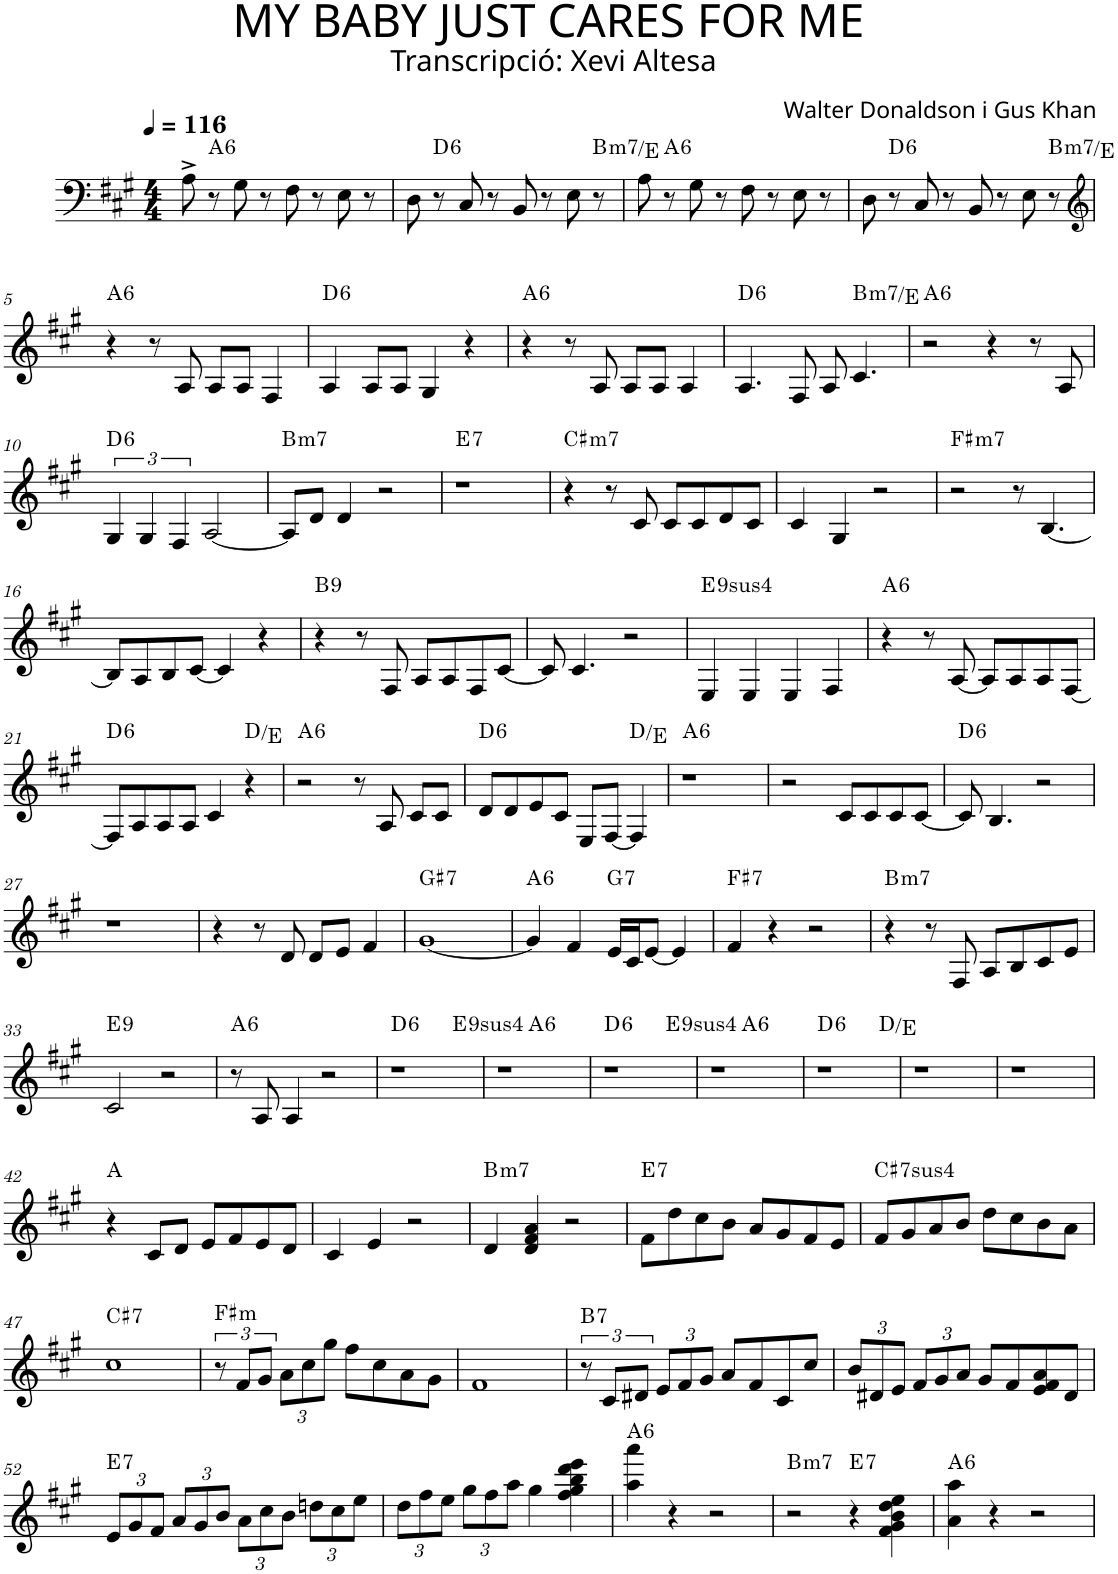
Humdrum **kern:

**kern	**harte
*part1	*part1
*staff1	*
*I"P1	*
*clefF4	*
*k[f#c#g#]	*
*A:	*
*M4/4	*
*MM116	*
=1	=1
8A^\	.
!	!LO:H:kt=6
8r	A:maj6
8G#\	.
8r	.
8F#\	.
8r	.
8E\	.
8r	.
=2	=2
8D\	.
!	!LO:H:kt=6
8r	D:maj6
8C#/	.
8r	.
8BB/	.
8r	.
8E\	.
!	!LO:H:kt=m7
8r	B:min7/4
=3	=3
8A\	.
!	!LO:H:kt=6
8r	A:maj6
8G#\	.
8r	.
8F#\	.
8r	.
8E\	.
8r	.
=4	=4
8D\	.
!	!LO:H:kt=6
8r	D:maj6
8C#/	.
8r	.
8BB/	.
8r	.
8E\	.
!	!LO:H:kt=m7
8r	B:min7/4
!!LO:LB:g=z
=5	=5
*clefG2	*
!	!LO:H:kt=6
4r	A:maj6
8r	.
8A/	.
8A/L	.
8A/J	.
4F#/	.
=6	=6
!	!LO:H:kt=6
4A/	D:maj6
8A/L	.
8A/J	.
4G#/	.
4r	.
=7	=7
!	!LO:H:kt=6
4r	A:maj6
8r	.
8A/	.
8A/L	.
8A/J	.
4A/	.
=8	=8
!	!LO:H:kt=6
4.A/	D:maj6
8F#/	.
8A/	.
!	!LO:H:kt=m7
4.c#/	B:min7/4
=9	=9
!	!LO:H:kt=6
2r	A:maj6
4r	.
8r	.
8A/	.
!!LO:LB:g=z
=10	=10
!	!LO:H:kt=6
6G#/	D:maj6
6G#/	.
6F#/	.
[<2A/	.
=11	=11
!	!LO:H:kt=m7
8A/L]	B:min7
8d/J	.
4d/	.
2r	.
=12	=12
!	!LO:H:kt=7
1r	E:7
=13	=13
!	!LO:H:kt=m7
4r	C#:min7
8r	.
8c#/	.
8c#/L	.
8c#/	.
8d/	.
8c#/J	.
=14	=14
4c#/	.
4G#/	.
2r	.
=15	=15
!	!LO:H:kt=m7
2r	F#:min7
8r	.
[<4.B/	.
!!LO:LB:g=z
=16	=16
8B/L]	.
8A/	.
8B/	.
[<8c#/J	.
4c#/]	.
4r	.
=17	=17
!	!LO:H:kt=9
4r	B:9
8r	.
8F#/	.
8A/L	.
8A/	.
8F#/	.
[<8c#/J	.
=18	=18
8c#/]	.
4.c#/	.
2r	.
=19	=19
!	!LO:H:kt=94
4E/	E:sus4(7,9)
4E/	.
4E/	.
4F#/	.
=20	=20
!	!LO:H:kt=6
4r	A:maj6
8r	.
[<8A/	.
8A/L]	.
8A/	.
8A/	.
[<8F#/J	.
!!LO:LB:g=z
=21	=21
!	!LO:H:kt=6
8F#/L]	D:maj6
8A/	.
8A/	.
8A/J	.
4c#/	.
4r	D:maj/2
=22	=22
!	!LO:H:kt=6
2r	A:maj6
8r	.
8A/	.
8c#/L	.
8c#/J	.
=23	=23
!	!LO:H:kt=6
8d/L	D:maj6
8d/	.
8e/	.
8c#/J	.
8E/L	.
[<8F#/J	.
4F#/]	D:maj/2
=24	=24
!	!LO:H:kt=6
1r	A:maj6
=25	=25
2r	.
8c#/L	.
8c#/	.
8c#/	.
[<8c#/J	.
=26	=26
!	!LO:H:kt=6
8c#/]	D:maj6
4.B/	.
2r	.
!!LO:LB:g=z
=27	=27
1r	.
=28	=28
4r	.
8r	.
8d/	.
8d/L	.
8e/J	.
4f#/	.
=29	=29
!	!LO:H:kt=7
[<1g#	G#:7
=30	=30
!	!LO:H:kt=6
4g#/]	A:maj6
4f#/	.
!	!LO:H:kt=7
16e/LL	G:7
16c#/J	.
[<8e/J	.
4e/]	.
=31	=31
!	!LO:H:kt=7
4f#/	F#:7
4r	.
2r	.
=32	=32
!	!LO:H:kt=m7
4r	B:min7
8r	.
8F#/	.
8A/L	.
8B/	.
8c#/	.
8e/J	.
!!LO:LB:g=z
=33	=33
!	!LO:H:kt=9
2c#/	E:9
2r	.
=34	=34
!	!LO:H:kt=6
8r	A:maj6
8A/	.
4A/	.
2r	.
=35	=35
!	!LO:H:kt=6
*^	*
1r	2.ryy	D:maj6
!	!	!LO:H:kt=94
.	4ryy	E:sus4(7,9)
=36	=36	=36
1r	4ryy	.
!	!	!LO:H:kt=6
.	2.ryy	A:maj6
=37	=37	=37
!	!	!LO:H:kt=6
1r	2.ryy	D:maj6
!	!	!LO:H:kt=94
.	4ryy	E:sus4(7,9)
=38	=38	=38
1r	4ryy	.
!	!	!LO:H:kt=6
.	2.ryy	A:maj6
=39	=39	=39
!	!	!LO:H:kt=6
1r	2.ryy	D:maj6
.	4ryy	D:maj/2
*v	*v	*
=40	=40
1r	.
=41	=41
1r	.
!!LO:LB:g=z
=42	=42
4r	A:maj
8c#/L	.
8d/J	.
8e/L	.
8f#/	.
8e/	.
8d/J	.
=43	=43
4c#/	.
4e/	.
2r	.
=44	=44
!	!LO:H:kt=m7
4d/	B:min7
4d/ 4f#/ 4a/	.
2r	.
=45	=45
!	!LO:H:kt=7
8f#\L	E:7
8dd\	.
8cc#\	.
8b\J	.
8a/L	.
8g#/	.
8f#/	.
8e/J	.
=46	=46
!	!LO:H:kt=74
8f#/L	C#:sus4(7)
8g#/	.
8a/	.
8b/J	.
8dd\L	.
8cc#\	.
8b\	.
8a\J	.
!!LO:LB:g=z
=47	=47
!	!LO:H:kt=7
1cc#	C#:7
=48	=48
!	!LO:H:kt=m
12r	F#:min
12f#/L	.
12g#/J	.
*Xbrackettup	*
12a\L	.
12cc#\	.
12gg#\J	.
8ff#\L	.
8cc#\	.
8a\	.
8g#\J	.
=49	=49
1f#	.
=50	=50
*brackettup	*
!	!LO:H:kt=7
12r	B:7
12c#/L	.
12d#X/J	.
*Xbrackettup	*
12e/L	.
12f#/	.
12g#/J	.
8a/L	.
8f#/	.
8c#/	.
8cc#/J	.
=51	=51
12b/L	.
12d#X/	.
12e/J	.
12f#/L	.
12g#/	.
12a/J	.
8g#/L	.
8f#/	.
8e/ 8f#/ 8a/	.
8d#/J	.
!!LO:LB:g=z
=52	=52
!	!LO:H:kt=7
12e/L	E:7
12g#/	.
12f#/J	.
12a/L	.
12g#/	.
12b/J	.
12a\L	.
12cc#\	.
12b\J	.
12ddn\L	.
12cc#\	.
12ee\J	.
=53	=53
12dd\L	.
12ff#\	.
12ee\J	.
12gg#\L	.
12ff#\	.
12aa\J	.
4gg#\	.
4ff#\ 4gg#\ 4bb\ 4ddd\ 4eee\	.
=54	=54
!	!LO:H:kt=6
4aa\ 4aaa\	A:maj6
4r	.
2r	.
=55	=55
!	!LO:H:kt=m7
2r	B:min7
!	!LO:H:kt=7
4r	E:7
4f#\ 4g#\ 4b\ 4dd\ 4ee\	.
=56	=56
!	!LO:H:kt=6
4a\ 4aa\	A:maj6
4r	.
2r	.
=	=
*-	*-
